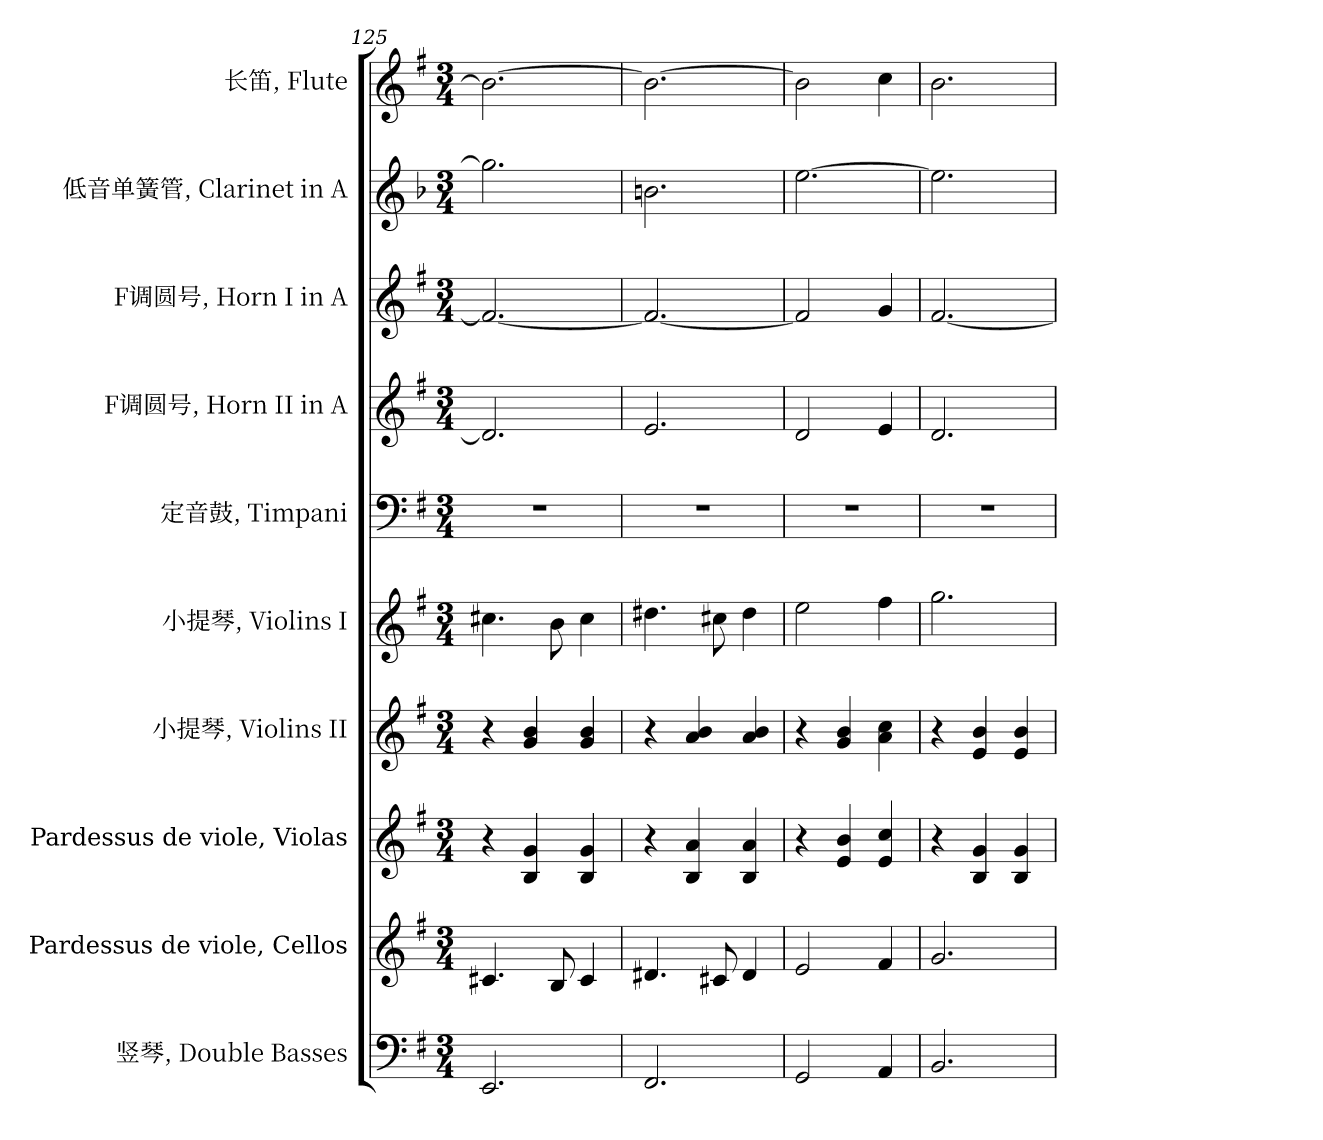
**kern	**kern	**kern	**kern	**kern	**kern	**kern	**kern	**kern	**kern
*part10	*part9	*part8	*part7	*part6	*part5	*part4	*part3	*part2	*part1
*staff10	*staff9	*staff8	*staff7	*staff6	*staff5	*staff4	*staff3	*staff2	*staff1
*I"竖琴, Double Basses	*I"Pardessus de viole, Cellos	*I"Pardessus de viole, Violas	*I"小提琴, Violins II	*I"小提琴, Violins I	*I"定音鼓, Timpani	*I"F调圆号, Horn II in A	*I"F调圆号, Horn I in A	*I"低音单簧管, Clarinet in A	*I"长笛, Flute
*	*I'Pds. v.	*I'Pds. v.	*I'Vln.	*I'Vln.	*I'Timp.	*I'F Hn.	*I'F Hn.	*	*I'Fl.
*clefF4	*clefG2	*clefG2	*clefG2	*clefG2	*clefF4	*clefG2	*clefG2	*clefG2	*clefG2
*	*	*	*	*	*	*ITrd4c7	*ITrd4c7	*ITrd8c14	*
*k[f#]	*k[f#]	*k[f#]	*k[f#]	*k[f#]	*k[f#]	*k[]	*k[]	*k[b-]	*k[f#]
*M3/4	*M3/4	*M3/4	*M3/4	*M3/4	*M3/4	*M3/4	*M3/4	*M3/4	*M3/4
*MM110	*MM110	*MM110	*MM110	*MM110	*MM110	*MM110	*MM110	*MM110	*MM110
=125	=125	=125	=125	=125	=125	=125	=125	=125	=125
2.EE/	4.c#X/	4r	4r	4.cc#X\	2.r	2.G/]	2.B/_	2.g\]	2.b\_
.	.	4B/ 4g/	4g/ 4b/	.	.	.	.	.	.
.	8B/	.	.	8b\	.	.	.	.	.
.	4c#/	4B/ 4g/	4g/ 4b/	4cc#\	.	.	.	.	.
=126	=126	=126	=126	=126	=126	=126	=126	=126	=126
*	*	*	*	*	*	*	*	*	*MM115
2.FF#/	4.d#X/	4r	4r	4.dd#X\	2.r	2.A/	2.B/_	2.Bn\	2.b\_
.	.	4B/ 4a/	4a/ 4b/	.	.	.	.	.	.
.	8c#X/	.	.	8cc#X\	.	.	.	.	.
.	4d#/	4B/ 4a/	4a/ 4b/	4dd#\	.	.	.	.	.
=127	=127	=127	=127	=127	=127	=127	=127	=127	=127
*	*	*	*	*	*	*	*	*	*MM115
2GG/	2e/	4r	4r	2ee\	2.r	2G/	2B/]	[2.e\	2b\]
.	.	4e/ 4b/	4g/ 4b/	.	.	.	.	.	.
*	*	*	*	*	*	*	*	*	*MM120
4AA/	4f#/	4e/ 4cc/	4a\ 4cc\	4ff#\	.	4A/	4c/	.	4cc\
=128	=128	=128	=128	=128	=128	=128	=128	=128	=128
*	*	*	*	*	*	*	*	*	*MM105
2.BB/	2.g/	4r	4r	2.gg\	2.r	2.G/	[2.B/	2.e\]	2.b\
.	.	4B/ 4g/	4e/ 4b/	.	.	.	.	.	.
.	.	4B/ 4g/	4e/ 4b/	.	.	.	.	.	.
=	=	=	=	=	=	=	=	=	=
*-	*-	*-	*-	*-	*-	*-	*-	*-	*-
